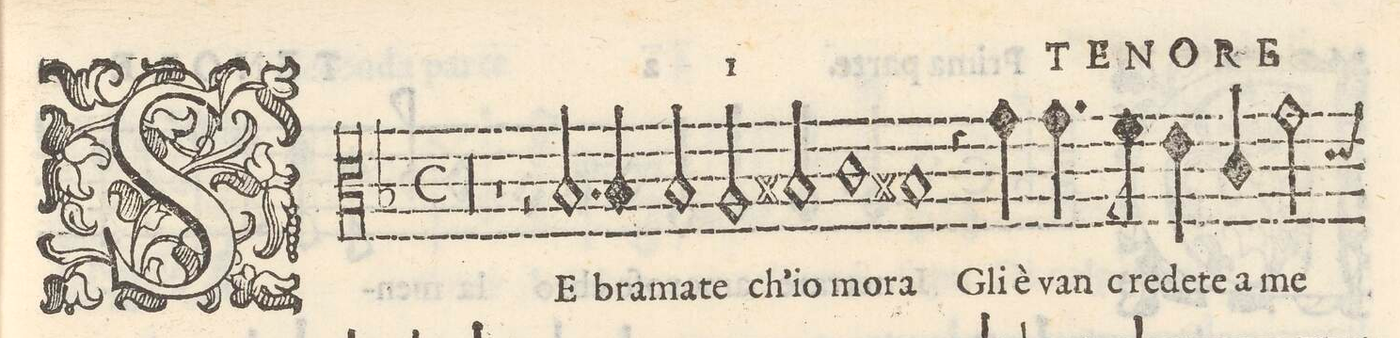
**kern	**text
*I"TENORE	*
*clefC3	*
*k[b-]	*
*M2/1	*
00r	.
=2-	=2-
=3-	=3-
1r	.
2r	.
2.B-/	SE
=4-	=4-
4B-/	bra-
2B-/	-ma-
2A/	-te
2Bn/	ch'io
=5-	=5-
1c	mo-
1Bn	-ra
=6-	=6-
4r	.
4g\	Gli è
4.g\	van
8f\	cre-
4e\	-de-
4c/	te a
2g\	me
=7-	=7-
*-	*-
